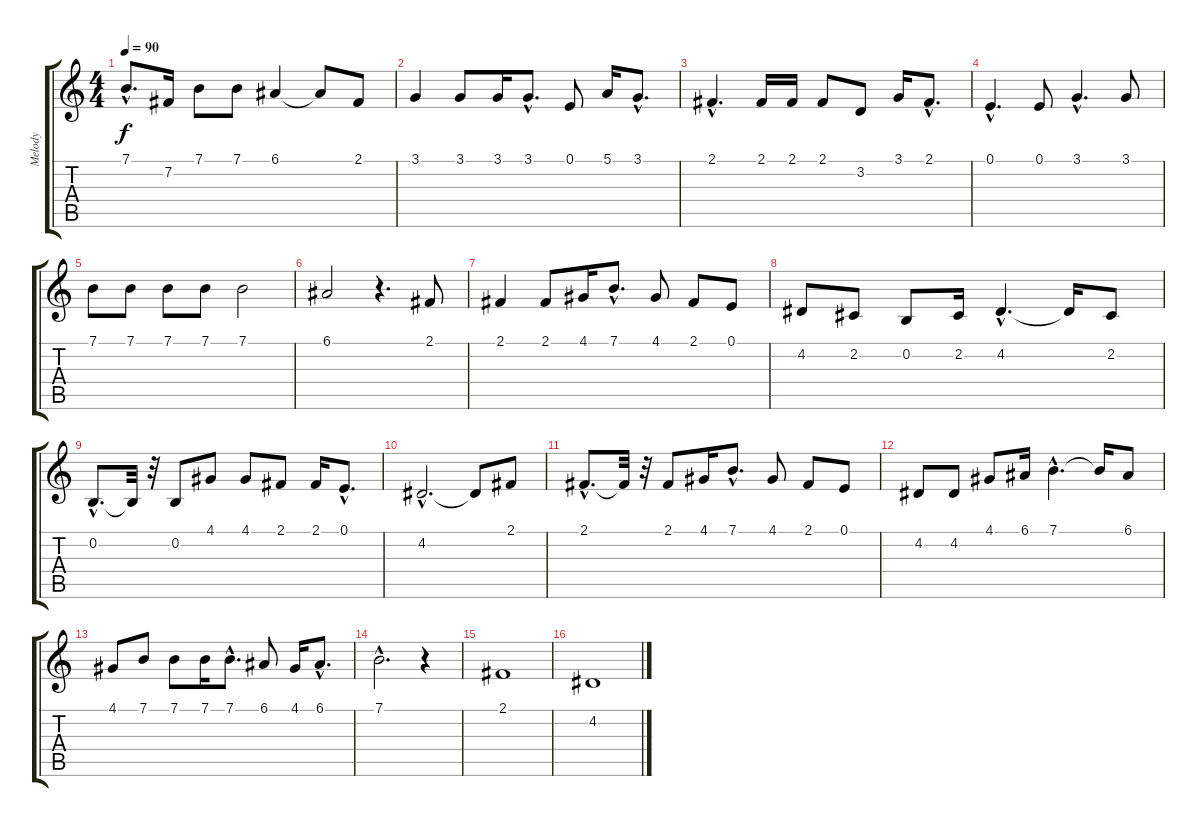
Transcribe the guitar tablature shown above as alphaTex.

\track ("Melody" "Melody") {instrument panflute}
\staff {score tabs}
\tuning (E4 B3 G3 D3 A2 E2) {hide}
\ts (4 4)
\tempo 90
\clef g2
\ks c
7.1{hac}.8{d dy f} 7.2.16 7.1.8 7.1.8 6.1.4 6.1{t}.8 2.1.8 |
3.1.4 3.1.8 3.1.16 3.1{hac}.8{d} 0.1.8 5.1.16 3.1{hac}.8{d} |
2.1{hac}.4{d} 2.1.16 2.1.16 2.1.8 3.2.8 3.1.16 2.1{hac}.8{d} |
0.1{hac}.4{d} 0.1.8 3.1{hac}.4{d} 3.1.8 |
7.1.8 7.1.8 7.1.8 7.1.8 7.1.2 |
6.1.2 r.4{d} 2.1.8 |
2.1.4 2.1.8 4.1.16 7.1{hac}.8{d} 4.1.8 2.1.8 0.1.8 |
4.2.8 2.2.8 0.2.8 2.2.16 4.2{hac}.4{d} 4.2{t}.16 2.2.8 |
0.2{hac}.8{d} 0.2{t}.32 r.32 0.2.8 4.1.8 4.1.8 2.1.8 2.1.16 0.1{hac}.8{d} |
4.2{hac}.2{d} 4.2{t}.8 2.1.8 |
2.1{hac}.8{d} 2.1{t}.32 r.32 2.1.8 4.1.16 7.1{hac}.8{d} 4.1.8 2.1.8 0.1.8 |
4.2.8 4.2.8 4.1.8 6.1.16 7.1{hac}.4{d} 7.1{t}.16 6.1.8 |
4.1.8 7.1.8 7.1.8 7.1.16 7.1{hac}.8{d} 6.1.8 4.1.16 6.1{hac}.8{d} |
7.1{hac}.2{d} r.4 |
2.1.1 |
4.2.1
